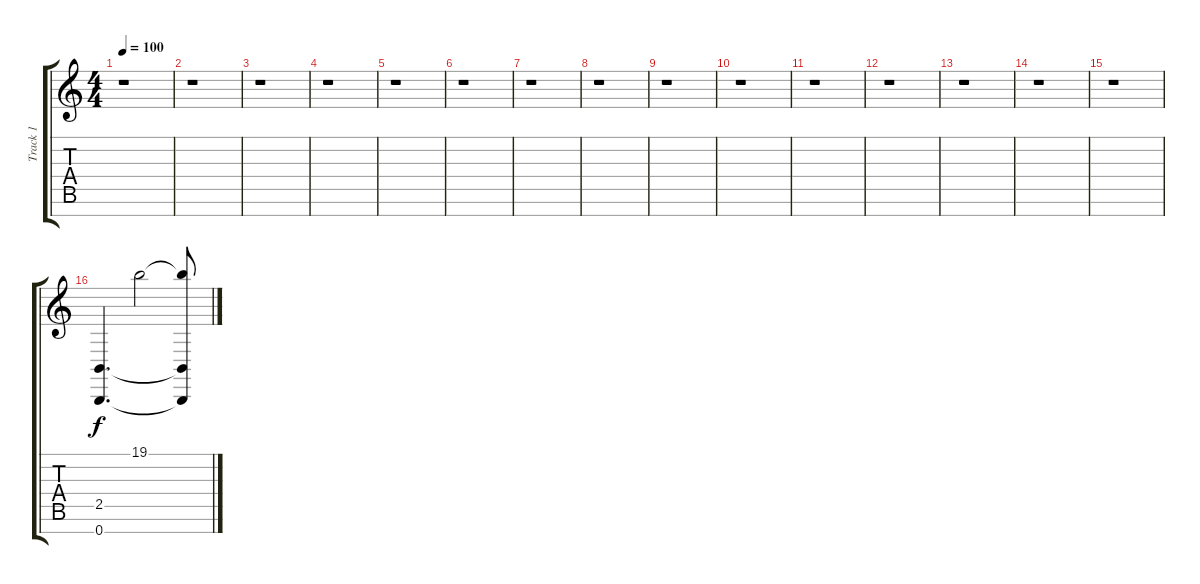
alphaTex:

\track ("Track 1" "Track 1") {instrument brightacousticpiano}
\staff {score tabs}
\tuning (E4 B3 G3 D3 A2 E2 B1) {hide}
\ts (4 4)
\tempo 100
\clef g2
\ks c
r.1{dy f} |
r.1 |
r.1 |
r.1 |
r.1 |
r.1 |
r.1 |
r.1 |
r.1 |
r.1 |
r.1 |
r.1 |
r.1 |
r.1 |
r.1 |
(2.5 0.7).4{d} 19.1.2 (19.1{t} 2.5{t} 0.7{t}).8
